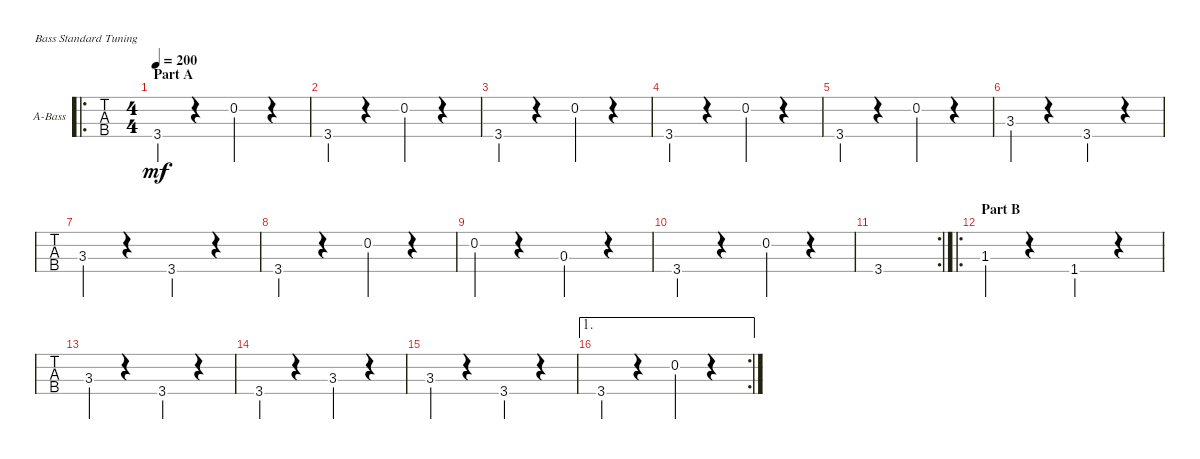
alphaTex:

\defaultSystemsLayout 4
\bracketExtendMode groupsimilarinstruments
\firstSystemTrackNameOrientation horizontal
\otherSystemsTrackNameOrientation horizontal
\track ("Acoustic Bass" "A-Bass") {multiBarRest instrument acousticbass}
\staff {tabs}
\tuning (G2 D2 A1 E1)
\ro
\ts (4 4)
\section ("" "Part A")
\tempo 200
\clef f4
\ks g
3.4.4{dy mf instrument acousticbass} r.4 0.2.4 r.4 |
3.4.4 r.4 0.2.4 r.4 |
3.4.4 r.4 0.2.4 r.4 |
3.4.4 r.4 0.2.4 r.4 |
3.4.4 r.4 0.2.4 r.4 |
3.3.4 r.4 3.4.4 r.4 |
3.3.4 r.4 3.4.4 r.4 |
3.4.4 r.4 0.2.4 r.4 |
0.2.4 r.4 0.3.4 r.4 |
3.4.4 r.4 0.2.4 r.4 |
\rc 2
3.4.1 |
\ro
\section ("" "Part B")
1.3.4 r.4 1.4.4 r.4 |
3.3.4 r.4 3.4.4 r.4 |
3.4.4 r.4 3.3.4 r.4 |
3.3.4 r.4 3.4.4 r.4 |
\ae 1
\rc 2
3.4.4 r.4 0.2.4 r.4
